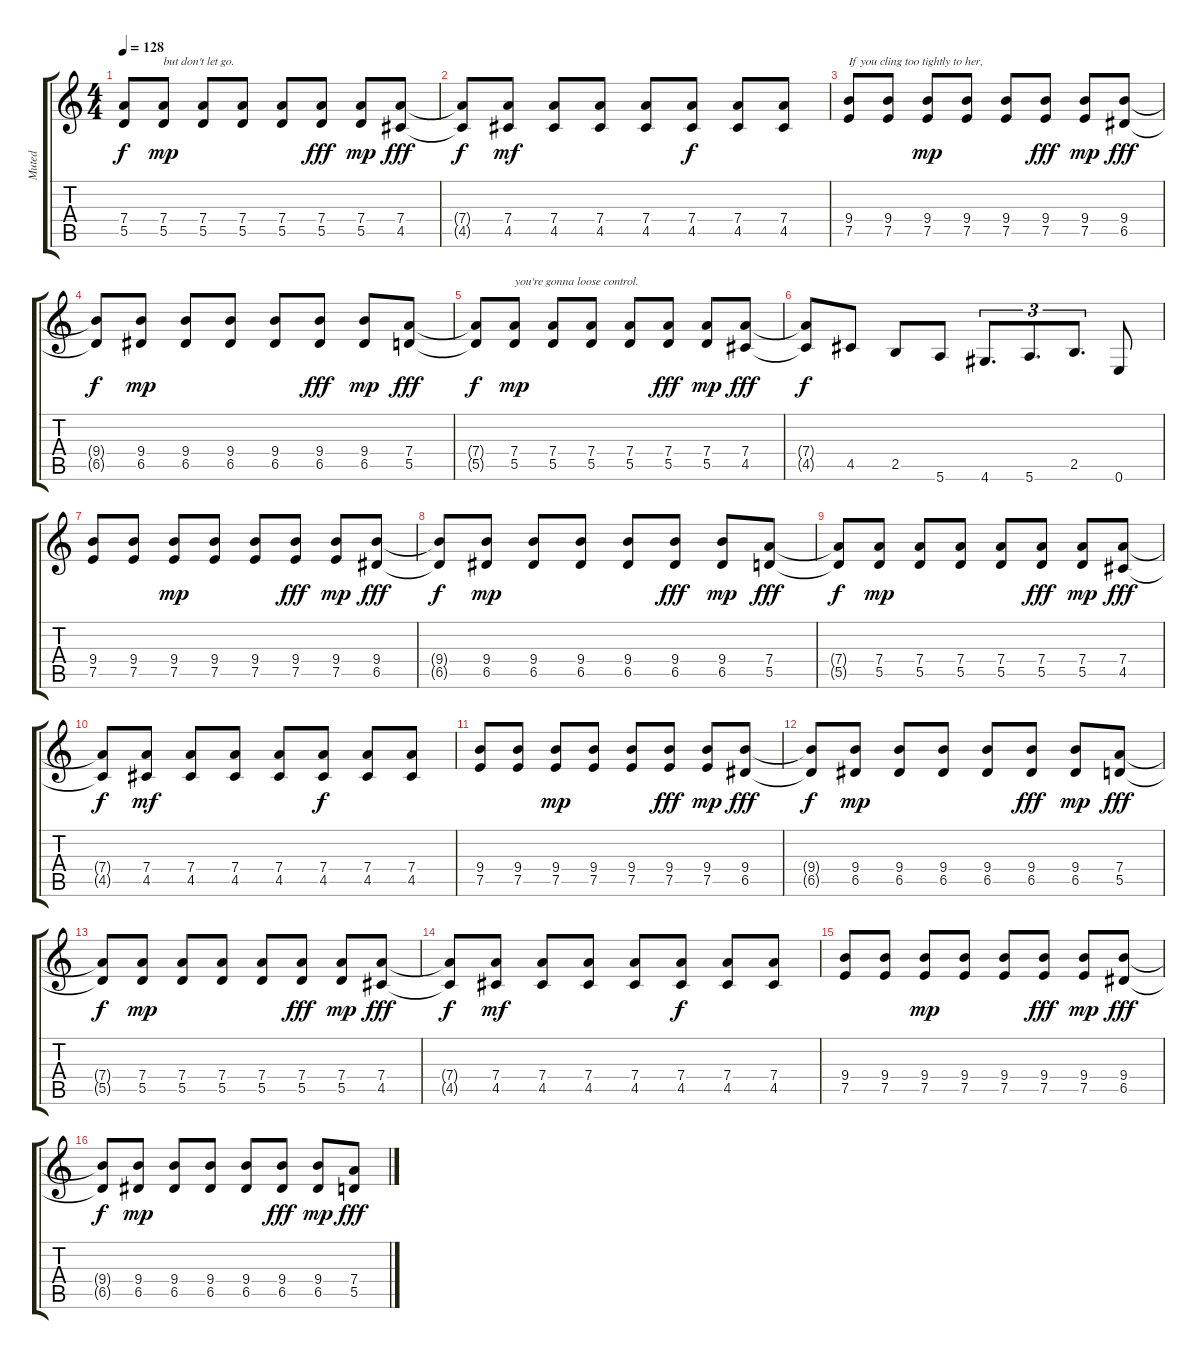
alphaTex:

\track ("Muted" "Muted") {instrument electricguitarmuted}
\staff {score tabs}
\tuning (E4 B3 G3 D3 A2 E2) {hide}
\ts (4 4)
\tempo 128
\clef g2
\ks c
(7.4{t} 5.5{t}).8{dy f} (7.4 5.5).8{txt "but don't let go." dy mp} (7.4 5.5).8 (7.4 5.5).8 (7.4 5.5).8 (7.4 5.5).8{dy fff} (7.4 5.5).8{dy mp} (7.4 4.5).8{dy fff} |
(7.4{t} 4.5{t}).8{dy f} (7.4 4.5).8{dy mf} (7.4 4.5).8 (7.4 4.5).8 (7.4 4.5).8 (7.4 4.5).8{dy f} (7.4 4.5).8 (7.4 4.5).8 |
(9.4 7.5).8{txt "If you cling too tightly to her,"} (9.4 7.5).8 (9.4 7.5).8{dy mp} (9.4 7.5).8 (9.4 7.5).8 (9.4 7.5).8{dy fff} (9.4 7.5).8{dy mp} (9.4 6.5).8{dy fff} |
(9.4{t} 6.5{t}).8{dy f} (9.4 6.5).8{dy mp} (9.4 6.5).8 (9.4 6.5).8 (9.4 6.5).8 (9.4 6.5).8{dy fff} (9.4 6.5).8{dy mp} (7.4 5.5).8{dy fff} |
(7.4{t} 5.5{t}).8{dy f} (7.4 5.5).8{txt "you're gonna loose control." dy mp} (7.4 5.5).8 (7.4 5.5).8 (7.4 5.5).8 (7.4 5.5).8{dy fff} (7.4 5.5).8{dy mp} (7.4 4.5).8{dy fff} |
(7.4{t} 4.5{t}).8{dy f} 4.5.8 2.5.8 5.6.8 4.6.8{d tu (3 2)} 5.6.8{d tu (3 2)} 2.5.8{d tu (3 2)} 0.6.8 |
(9.4 7.5).8 (9.4 7.5).8 (9.4 7.5).8{dy mp} (9.4 7.5).8 (9.4 7.5).8 (9.4 7.5).8{dy fff} (9.4 7.5).8{dy mp} (9.4 6.5).8{dy fff} |
(9.4{t} 6.5{t}).8{dy f} (9.4 6.5).8{dy mp} (9.4 6.5).8 (9.4 6.5).8 (9.4 6.5).8 (9.4 6.5).8{dy fff} (9.4 6.5).8{dy mp} (7.4 5.5).8{dy fff} |
(7.4{t} 5.5{t}).8{dy f} (7.4 5.5).8{dy mp} (7.4 5.5).8 (7.4 5.5).8 (7.4 5.5).8 (7.4 5.5).8{dy fff} (7.4 5.5).8{dy mp} (7.4 4.5).8{dy fff} |
(7.4{t} 4.5{t}).8{dy f} (7.4 4.5).8{dy mf} (7.4 4.5).8 (7.4 4.5).8 (7.4 4.5).8 (7.4 4.5).8{dy f} (7.4 4.5).8 (7.4 4.5).8 |
(9.4 7.5).8 (9.4 7.5).8 (9.4 7.5).8{dy mp} (9.4 7.5).8 (9.4 7.5).8 (9.4 7.5).8{dy fff} (9.4 7.5).8{dy mp} (9.4 6.5).8{dy fff} |
(9.4{t} 6.5{t}).8{dy f} (9.4 6.5).8{dy mp} (9.4 6.5).8 (9.4 6.5).8 (9.4 6.5).8 (9.4 6.5).8{dy fff} (9.4 6.5).8{dy mp} (7.4 5.5).8{dy fff} |
(7.4{t} 5.5{t}).8{dy f} (7.4 5.5).8{dy mp} (7.4 5.5).8 (7.4 5.5).8 (7.4 5.5).8 (7.4 5.5).8{dy fff} (7.4 5.5).8{dy mp} (7.4 4.5).8{dy fff} |
(7.4{t} 4.5{t}).8{dy f} (7.4 4.5).8{dy mf} (7.4 4.5).8 (7.4 4.5).8 (7.4 4.5).8 (7.4 4.5).8{dy f} (7.4 4.5).8 (7.4 4.5).8 |
(9.4 7.5).8 (9.4 7.5).8 (9.4 7.5).8{dy mp} (9.4 7.5).8 (9.4 7.5).8 (9.4 7.5).8{dy fff} (9.4 7.5).8{dy mp} (9.4 6.5).8{dy fff} |
(9.4{t} 6.5{t}).8{dy f} (9.4 6.5).8{dy mp} (9.4 6.5).8 (9.4 6.5).8 (9.4 6.5).8 (9.4 6.5).8{dy fff} (9.4 6.5).8{dy mp} (7.4 5.5).8{dy fff}
